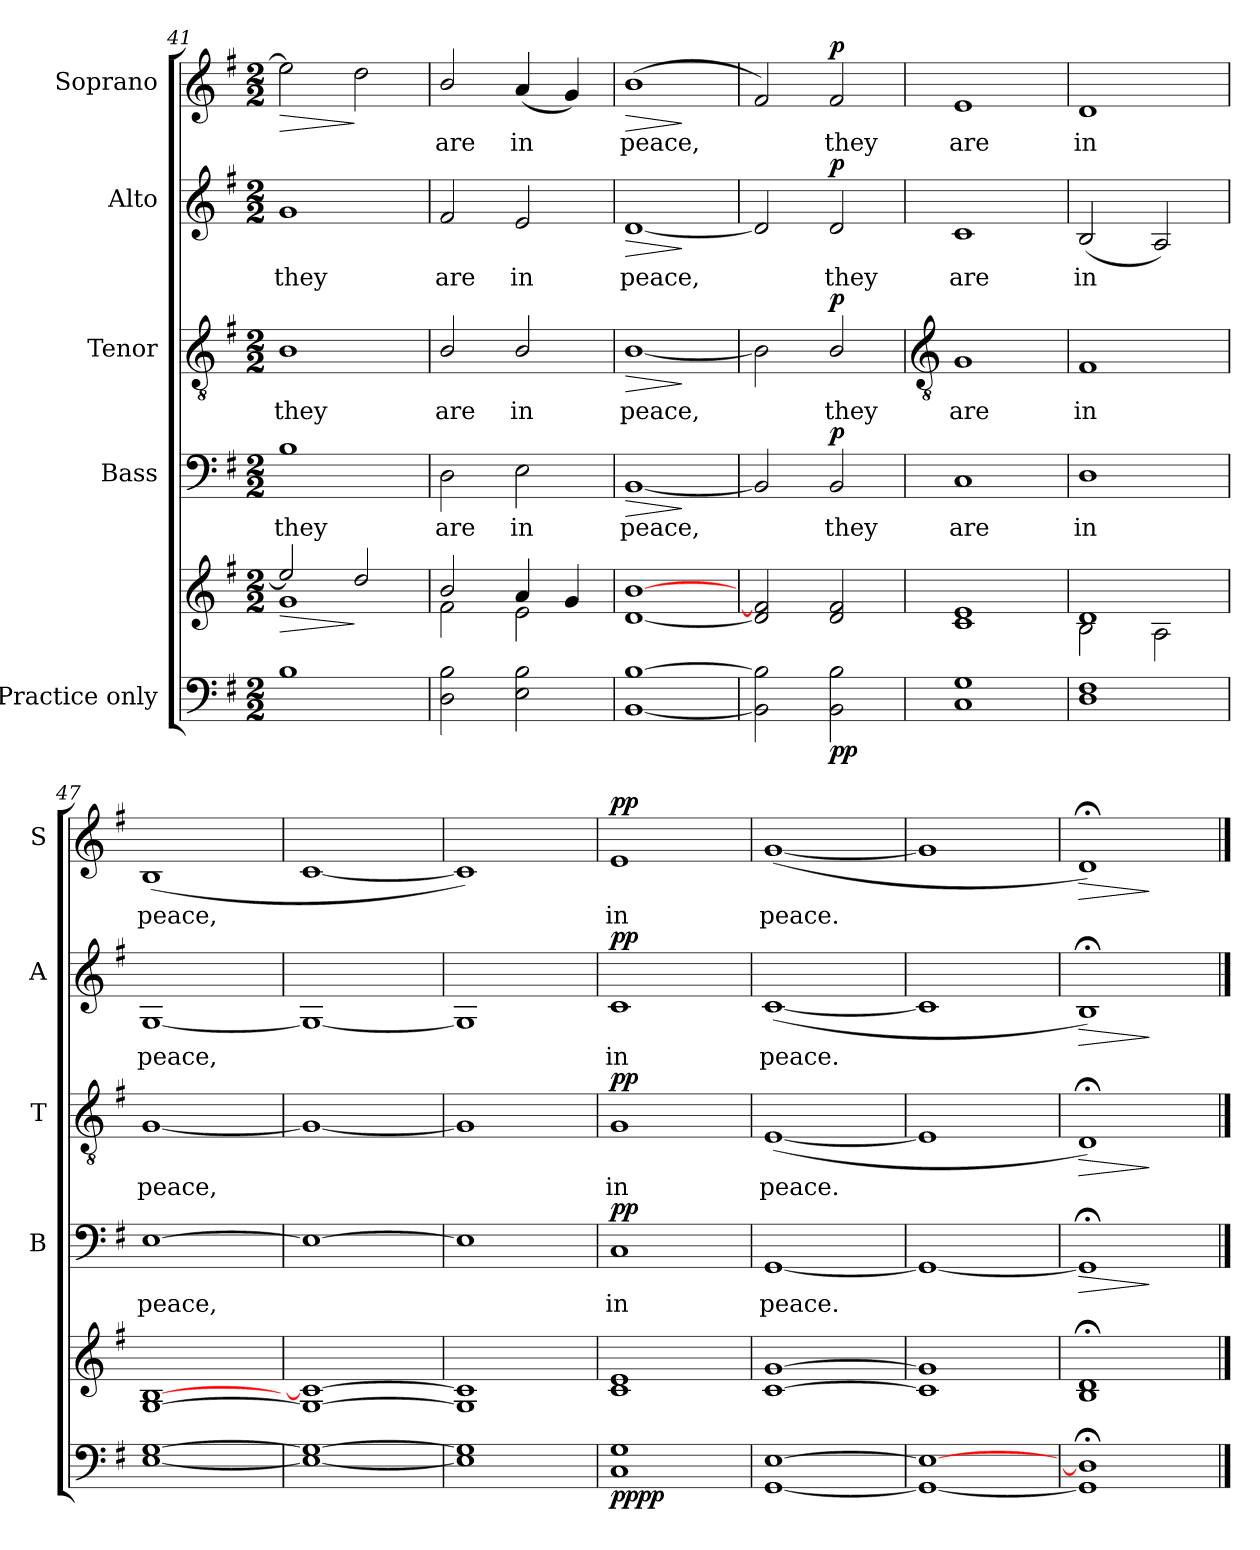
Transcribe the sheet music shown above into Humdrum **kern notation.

**kern	**kern	**dynam	**kern	**text	**dynam	**kern	**text	**dynam	**kern	**text	**dynam	**kern	**text	**dynam
*part5	*part5	*part5	*part4	*part4	*part4	*part3	*part3	*part3	*part2	*part2	*part2	*part1	*part1	*part1
*staff6	*staff5	*staff5/6	*staff4	*staff4	*staff4	*staff3	*staff3	*staff3	*staff2	*staff2	*staff2	*staff1	*staff1	*staff1
*I"Practice only	*	*	*I"Bass	*	*	*I"Tenor	*	*	*I"Alto	*	*	*I"Soprano	*	*
*	*	*	*I'B	*	*	*I'T	*	*	*I'A	*	*	*I'S	*	*
*clefF4	*clefG2	*	*clefF4	*	*	*clefGv2	*	*	*clefG2	*	*	*clefG2	*	*
*k[f#]	*k[f#]	*	*k[f#]	*	*	*k[f#]	*	*	*k[f#]	*	*	*k[f#]	*	*
*G:	*G:	*	*G:	*	*	*G:	*	*	*G:	*	*	*G:	*	*
*M2/2	*M2/2	*	*M2/2	*	*	*M2/2	*	*	*M2/2	*	*	*M2/2	*	*
=41	=41	=41	=41	=41	=41	=41	=41	=41	=41	=41	=41	=41	=41	=41
!	!	!LO:HP:b	!	!LO:LY:b	!	!	!LO:LY:b	!	!	!LO:LY:b	!	!	!	!LO:HP:b
*	*^	*	*	*	*	*	*	*	*	*	*	*	*	*
1B	2ee/]	1g\	>	1B	they	.	1B	they	.	1g	they	.	2ee]	.	>
.	2dd/	.	]	.	.	.	.	.	.	.	.	.	2dd	.	]
=42	=42	=42	=42	=42	=42	=42	=42	=42	=42	=42	=42	=42	=42	=42	=42
!	!	!	!	!	!LO:LY:b	!	!	!LO:LY:b	!	!	!LO:LY:b	!	!	!LO:LY:b	!
2D 2B	2b/	2f#\	.	2D	are	.	2B/	are	.	2f#	are	.	2b/	are	.
!	!	!	!	!	!LO:LY:b	!	!	!LO:LY:b	!	!	!LO:LY:b	!	!	!LO:LY:b	!
2E 2B	4a	2e\	.	2E	in	.	2B/	in	.	2e	in	.	(<4a	in	.
.	4g	.	.	.	.	.	.	.	.	.	.	.	4g)	.	.
=43	=43	=43	=43	=43	=43	=43	=43	=43	=43	=43	=43	=43	=43	=43	=43
!	!	!	!LO:HP:b	!	!LO:LY:b	!LO:HP:b	!	!LO:LY:b	!LO:HP:b	!	!LO:LY:b	!LO:HP:b	!	!LO:LY:b	!LO:HP:b
[1BB [1B	[1d [1b	1ryy	>	[1BB	peace,	>	[1B/	peace,	>	[1d	peace,	>	(<1b	peace,	>
*	*v	*v	*	*	*	*	*	*	*	*	*	*	*	*	*
.	.	]	.	.	]	.	.	]	.	.	]	.	.	]
=44	=44	=44	=44	=44	=44	=44	=44	=44	=44	=44	=44	=44	=44	=44
*	*^	*	*	*	*	*	*	*	*	*	*	*	*	*
2BB] 2B]	2d] 2f#]	1ryy	.	2BB]	.	.	2B]	.	.	2d]	.	.	2f#)	.	.
!	!	!	!LO:DY:b=2	!	!LO:LY:b	!	!	!LO:LY:b	!	!	!LO:LY:b	!	!	!LO:LY:b	!
!	!	!	!LO:DY:n=1:b	!	!	!LO:DY:b	!	!	!LO:DY:b	!	!	!LO:DY:b	!	!	!LO:DY:b
2BB 2B	2d 2f#	.	p p	2BB	they	p	2B/	they	p	2d	they	p	2f#	they	p
!!LO:LB:g=z
=45	=45	=45	=45	=45	=45	=45	=45	=45	=45	=45	=45	=45	=45	=45	=45
*	*	*	*	*	*	*	*clefGv2	*	*	*	*	*	*	*	*
!	!	!	!	!	!LO:LY:b	!	!	!LO:LY:b	!	!	!LO:LY:b	!	!	!LO:LY:b	!
1C 1G	1c 1e	1ryy	.	1C	are	.	1G	are	.	1c	are	.	1e	are	.
=46	=46	=46	=46	=46	=46	=46	=46	=46	=46	=46	=46	=46	=46	=46	=46
!	!	!	!	!	!LO:LY:b	!	!	!LO:LY:b	!	!	!LO:LY:b	!	!	!LO:LY:b	!
1D 1F#	1d	2B\	.	1D	in	.	1F#	in	.	(<2B	in	.	1d	in	.
.	.	2A\	.	.	.	.	.	.	.	2A)	.	.	.	.	.
=47	=47	=47	=47	=47	=47	=47	=47	=47	=47	=47	=47	=47	=47	=47	=47
!	!	!	!	!	!LO:LY:b	!	!	!LO:LY:b	!	!	!LO:LY:b	!	!	!LO:LY:b	!
[1E [1G	[1G [1B	1ryy	.	[1E	peace,	.	[1G	peace,	.	[1G	peace,	.	(<1B	peace,	.
=48	=48	=48	=48	=48	=48	=48	=48	=48	=48	=48	=48	=48	=48	=48	=48
1E_ 1G_	1G_ 1c_	1ryy	.	1E_	.	.	1G_	.	.	1G_	.	.	[1c	.	.
=49	=49	=49	=49	=49	=49	=49	=49	=49	=49	=49	=49	=49	=49	=49	=49
1E] 1G]	1G] 1c]	1ryy	.	1E]	.	.	1G]	.	.	1G]	.	.	1c])	.	.
=50	=50	=50	=50	=50	=50	=50	=50	=50	=50	=50	=50	=50	=50	=50	=50
!	!	!	!LO:DY:b=2	!	!LO:LY:b	!	!	!LO:LY:b	!	!	!LO:LY:b	!	!	!LO:LY:b	!
!	!	!	!LO:DY:n=1:b	!	!	!LO:DY:b	!	!	!LO:DY:b	!	!	!LO:DY:b	!	!	!LO:DY:b
1C 1G	1c 1e	1ryy	pp pp	1C	in	pp	1G	in	pp	1c	in	pp	1e	in	pp
=51	=51	=51	=51	=51	=51	=51	=51	=51	=51	=51	=51	=51	=51	=51	=51
!	!	!	!	!	!LO:LY:b	!	!	!LO:LY:b	!	!	!LO:LY:b	!	!	!LO:LY:b	!
[1GG [1E	[1c [1g	1ryy	.	[1GG	peace.	.	(<[1E	peace.	.	(<[1c	peace.	.	(<[1g	peace.	.
=52	=52	=52	=52	=52	=52	=52	=52	=52	=52	=52	=52	=52	=52	=52	=52
1GG_ 1E_	1c] 1g]	1ryy	.	1GG_	.	.	1E]	.	.	1c]	.	.	1g]	.	.
=53	=53	=53	=53	=53	=53	=53	=53	=53	=53	=53	=53	=53	=53	=53	=53
!	!	!	!LO:HP:b	!	!	!LO:HP:b	!	!	!LO:HP:b	!	!	!LO:HP:b	!	!	!LO:HP:b
1GG]; 1D];	1B;< 1d;<	1ryy	>	1GG;<]	.	>	1D;<)	.	>	1B;<)	.	>	1d;<)	.	>
*	*v	*v	*	*	*	*	*	*	*	*	*	*	*	*	*
.	.	]	.	.	]	.	.	]	.	.	]	.	.	]
==	==	==	==	==	==	==	==	==	==	==	==	==	==	==
*-	*-	*-	*-	*-	*-	*-	*-	*-	*-	*-	*-	*-	*-	*-
